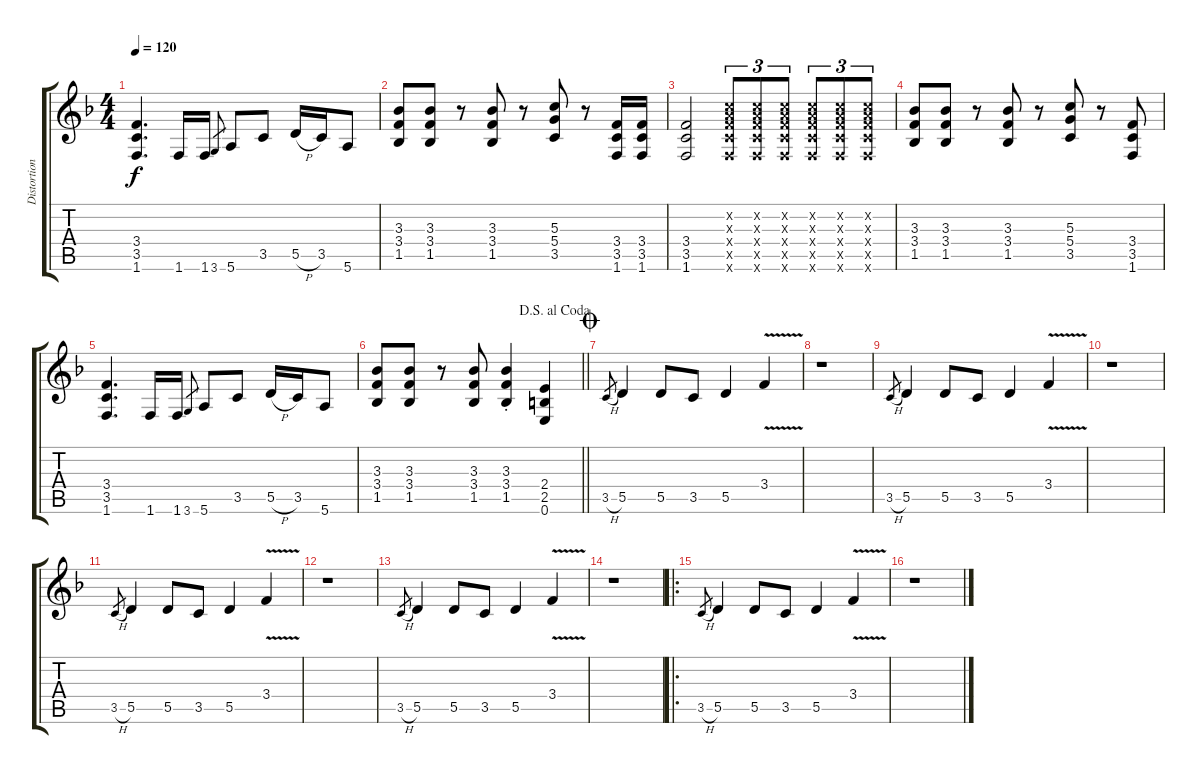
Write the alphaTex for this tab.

\track ("Distortion Gtr." "Distortion") {instrument distortionguitar}
\staff {score tabs}
\tuning (E4 B3 G3 D3 A2 E2) {hide}
\ts (4 4)
\tempo 120
\clef g2
\ks f
(3.4 3.5 1.6).4{d dy f} 1.6.16 1.6.16 3.6.8{gr} 5.6.8 3.5.8 5.5{h}.16 3.5.16 5.6.8 |
(3.3 3.4 1.5).8 (3.3 3.4 1.5).8 r.8 (3.3 3.4 1.5).8 r.8 (5.3 5.4 3.5).8 r.8 (3.4 3.5 1.6).16 (3.4 3.5 1.6).16 |
(3.4 3.5 1.6).2 (1.2{x} 2.3{x} 3.4{x} 3.5{x} 1.6{x}).8{tu (3 2)} (1.2{x} 2.3{x} 3.4{x} 3.5{x} 1.6{x}).8{tu (3 2)} (1.2{x} 2.3{x} 3.4{x} 3.5{x} 1.6{x}).8{tu (3 2)} (1.2{x} 2.3{x} 3.4{x} 3.5{x} 1.6{x}).8{tu (3 2)} (1.2{x} 2.3{x} 3.4{x} 3.5{x} 1.6{x}).8{tu (3 2)} (1.2{x} 2.3{x} 3.4{x} 3.5{x} 1.6{x}).8{tu (3 2)} |
(3.3 3.4 1.5).8 (3.3 3.4 1.5).8 r.8 (3.3 3.4 1.5).8 r.8 (5.3 5.4 3.5).8 r.8 (3.4 3.5 1.6).8 |
(3.4 3.5 1.6).4{d} 1.6.16 1.6.16 3.6.8{gr} 5.6.8 3.5.8 5.5{h}.16 3.5.16 5.6.8 |
\jump dalsegnoalcoda
\barLineRight lightlight
(3.3 3.4 1.5).8 (3.3 3.4 1.5).8 r.8 (3.3 3.4 1.5).8 (3.3{st} 3.4{st} 1.5{st}).4 (2.4 2.5 0.6).4 |
\jump coda
3.5{h}.8{gr} 5.5.4 5.5.8 3.5.8 5.5.4 3.4{v}.4 |
r.1 |
3.5{h}.8{gr} 5.5.4 5.5.8 3.5.8 5.5.4 3.4{v}.4 |
r.1 |
3.5{h}.8{gr} 5.5.4 5.5.8 3.5.8 5.5.4 3.4{v}.4 |
r.1 |
3.5{h}.8{gr} 5.5.4 5.5.8 3.5.8 5.5.4 3.4{v}.4 |
r.1 |
\ro
3.5{h}.8{gr} 5.5.4 5.5.8 3.5.8 5.5.4 3.4{v}.4 |
r.1
